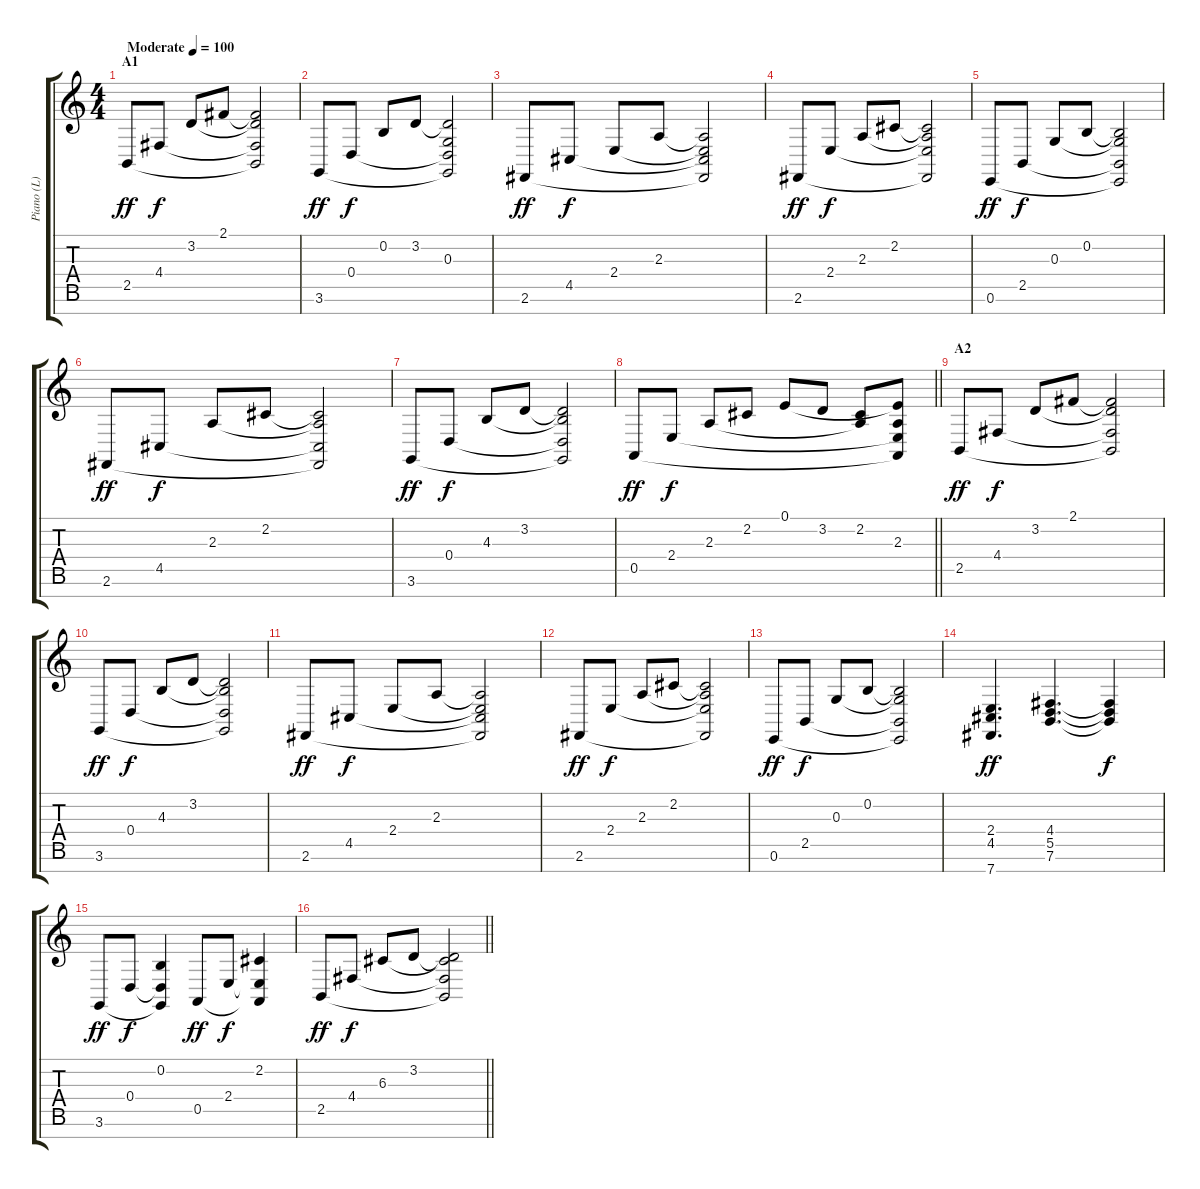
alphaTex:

\track ("Piano (L)" "Piano (L)") {instrument acousticgrandpiano}
\staff {score tabs}
\tuning (E4 B3 G3 D3 A2 E2 B1) {hide}
\ts (4 4)
\section ("" "A1")
\tempo (100 "Moderate")
\clef g2
\ks c
2.5.8{dy ff volume 13 instrument acousticgrandpiano} 4.4.8{dy f} 3.2.8 2.1.8 (2.1{t} 3.2{t} 4.4{t} 2.5{t}).2 |
3.6.8{dy ff} 0.4.8{dy f} 0.2.8 3.2.8 (3.2{t} 0.3 0.4{t} 3.6{t}).2 |
2.6.8{dy ff} 4.5.8{dy f} 2.4.8 2.3.8 (2.3{t} 2.4{t} 4.5{t} 2.6{t}).2 |
2.6.8{dy ff} 2.4.8{dy f} 2.3.8 2.2.8 (2.2{t} 2.3{t} 2.4{t} 2.6{t}).2 |
0.6.8{dy ff} 2.5.8{dy f} 0.3.8 0.2.8 (0.2{t} 0.3{t} 2.5{t} 0.6{t}).2 |
2.6.8{dy ff} 4.5.8{dy f} 2.3.8 2.2.8 (2.2{t} 2.3{t} 4.5{t} 2.6{t}).2 |
3.6.8{dy ff} 0.4.8{dy f} 4.3.8 3.2.8 (3.2{t} 4.3{t} 0.4{t} 3.6{t}).2 |
\barLineRight lightlight
0.5.8{dy ff} 2.4.8{dy f} 2.3.8 2.2.8 0.1.8 3.2.8 (2.2 2.3{t}).8 (0.1{t} 2.3 2.4{t} 0.5{t}).8 |
\section ("" "A2")
2.5.8{dy ff} 4.4.8{dy f} 3.2.8 2.1.8 (2.1{t} 3.2{t} 4.4{t} 2.5{t}).2 |
3.6.8{dy ff} 0.4.8{dy f} 4.3.8 3.2.8 (3.2{t} 4.3{t} 0.4{t} 3.6{t}).2 |
2.6.8{dy ff} 4.5.8{dy f} 2.4.8 2.3.8 (2.3{t} 2.4{t} 4.5{t} 2.6{t}).2 |
2.6.8{dy ff} 2.4.8{dy f} 2.3.8 2.2.8 (2.2{t} 2.3{t} 2.4{t} 2.6{t}).2 |
0.6.8{dy ff} 2.5.8{dy f} 0.3.8 0.2.8 (0.2{t} 0.3{t} 2.5{t} 0.6{t}).2 |
(2.4 4.5 7.7).4{d dy ff} (4.4 5.5 7.6).4{d} (4.4{t} 5.5{t} 7.6{t}).4{dy f} |
3.6.8{dy ff} 0.4.8{dy f} (0.2 0.4{t} 3.6{t}).4 0.5.8{dy ff} 2.4.8{dy f} (2.2 2.4{t} 0.5{t}).4 |
\barLineRight lightlight
2.5.8{dy ff} 4.4.8{dy f} 6.3.8 3.2.8 (3.2{t} 6.3{t} 4.4{t} 2.5{t}).2
